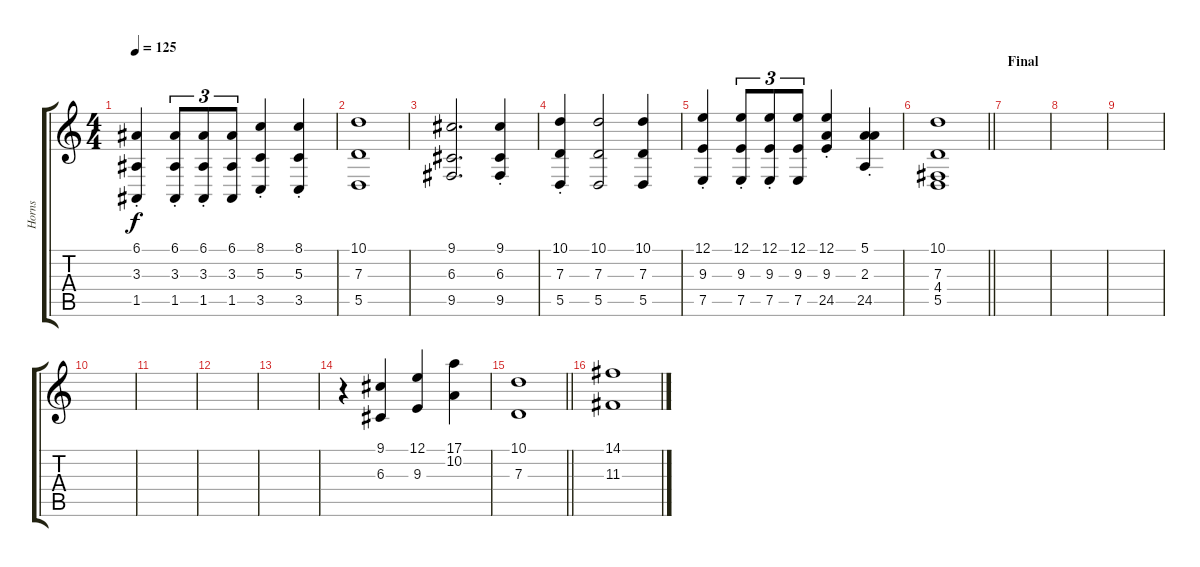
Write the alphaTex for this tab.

\track ("Horns" "Horns") {instrument trumpet}
\staff {score tabs}
\tuning (E4 B3 G3 D3 A2 E2) {hide}
\ts (4 4)
\tempo 125
\clef g2
\ks c
(6.1{st} 3.3{st} 1.5{st}).4{dy f} (6.1{st} 3.3{st} 1.5{st}).8{tu (3 2)} (6.1{st} 3.3{st} 1.5{st}).8{tu (3 2)} (6.1 3.3 1.5).8{tu (3 2)} (8.1{st} 5.3{st} 3.5{st}).4 (8.1{st} 5.3{st} 3.5{st}).4 |
(10.1 7.3 5.5).1 |
(9.1 6.3 9.5).2{d} (9.1{st} 6.3{st} 9.5{st}).4 |
(10.1{st} 7.3{st} 5.5{st}).4 (10.1 7.3 5.5).2 (10.1 7.3 5.5).4 |
(12.1{st} 9.3{st} 7.5{st}).4 (12.1{st} 9.3{st} 7.5{st}).8{tu (3 2)} (12.1{st} 9.3{st} 7.5{st}).8{tu (3 2)} (12.1 9.3 7.5).8{tu (3 2)} (12.1{st} 9.3{st} 24.5{st}).4 (5.1{st} 2.3{st} 24.5{st}).4 |
\barLineRight lightlight
(10.1 7.3 4.4 5.5).1 |
\section ("" "Final")
|
|
|
|
|
|
|
r.4 (9.1 6.3).4 (12.1 9.3).4 (17.1 10.2).4 |
\barLineRight lightlight
(10.1 7.3).1 |
\section ("" "")
(14.1 11.3).1
